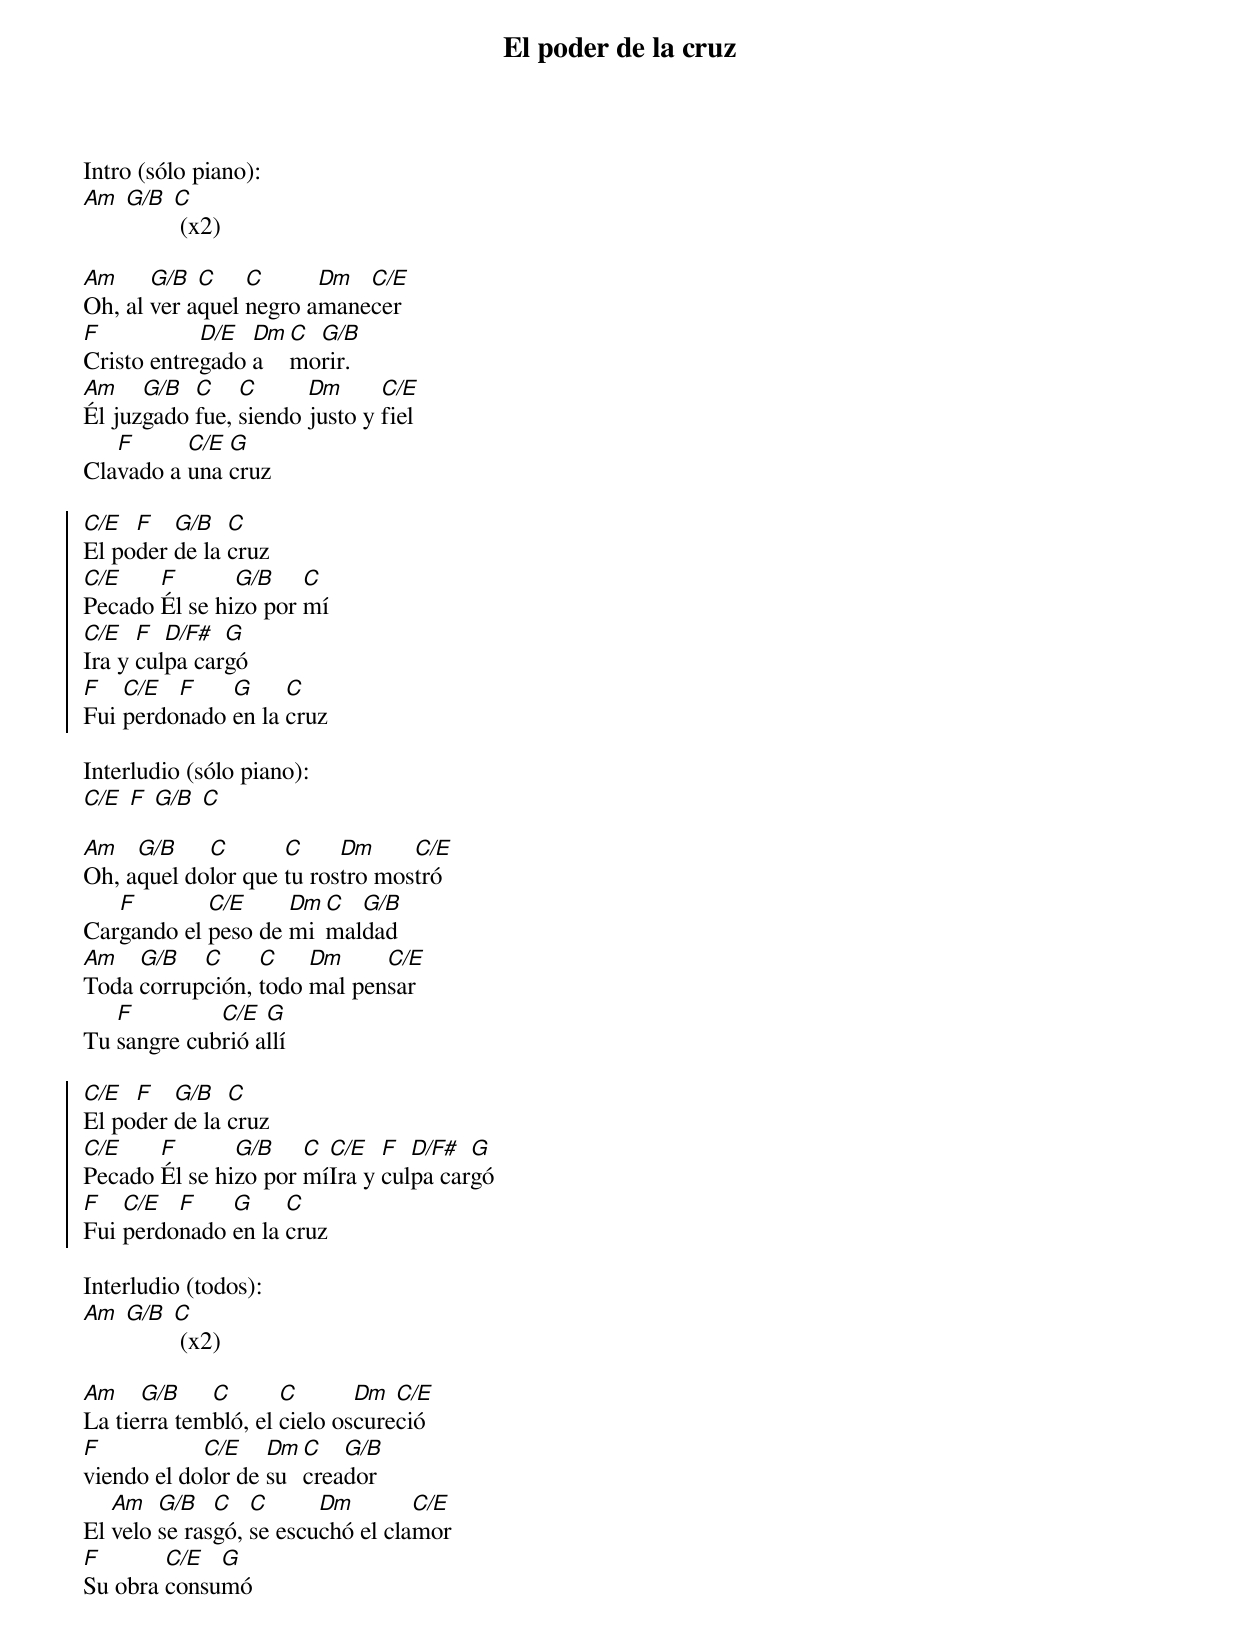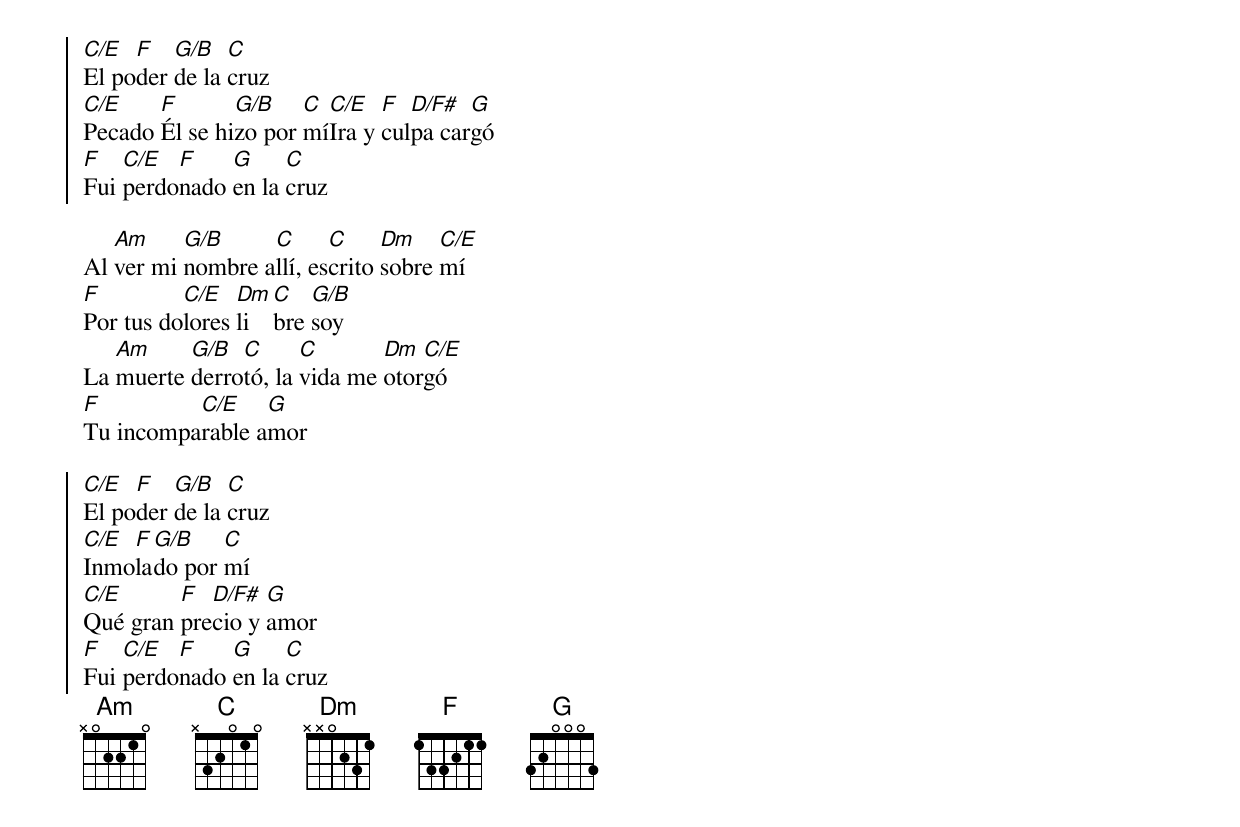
{title:El poder de la cruz}
{subtitle:}
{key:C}

Intro (sólo piano):
[Am] [G/B] [C] (x2)

[Am]Oh, al [G/B]ver a[C]quel [C]negro a[Dm]mane[C/E]cer
[F]Cristo entre[D/E]gado [Dm]a [C]mo[G/B]rir.
[Am]Él juz[G/B]gado [C]fue, [C]siendo [Dm]justo y [C/E]fiel
Cla[F]vado a [C/E]una [G]cruz

{start_of_chorus}
[C/E]El po[F]der [G/B]de la [C]cruz
[C/E]Pecado [F]Él se hi[G/B]zo por [C]mí
[C/E]Ira y [F]cul[D/F#]pa car[G]gó
[F]Fui [C/E]perdo[F]nado [G]en la [C]cruz
{end_of_chorus}

Interludio (sólo piano):
[C/E] [F] [G/B] [C]

[Am]Oh, a[G/B]quel do[C]lor que [C]tu ros[Dm]tro mos[C/E]tró
Car[F]gando el [C/E]peso de [Dm]mi [C]mal[G/B]dad
[Am]Toda [G/B]corrup[C]ción, [C]todo [Dm]mal pen[C/E]sar
Tu [F]sangre cub[C/E]rió a[G]llí

{start_of_chorus}
[C/E]El po[F]der [G/B]de la [C]cruz
[C/E]Pecado [F]Él se hi[G/B]zo por [C]mí[C/E]Ira y [F]cul[D/F#]pa car[G]gó
[F]Fui [C/E]perdo[F]nado [G]en la [C]cruz
{end_of_chorus}

Interludio (todos):
[Am] [G/B] [C] (x2)

[Am]La tie[G/B]rra tem[C]bló, el [C]cielo os[Dm]cure[C/E]ció
[F]viendo el do[C/E]lor de [Dm]su [C]crea[G/B]dor
El [Am]velo [G/B]se ras[C]gó, [C]se escu[Dm]chó el cla[C/E]mor
[F]Su obra [C/E]consu[G]mó

{start_of_chorus}
[C/E]El po[F]der [G/B]de la [C]cruz
[C/E]Pecado [F]Él se hi[G/B]zo por [C]mí[C/E]Ira y [F]cul[D/F#]pa car[G]gó
[F]Fui [C/E]perdo[F]nado [G]en la [C]cruz
{end_of_chorus}

Al [Am]ver mi [G/B]nombre a[C]llí, es[C]crito [Dm]sobre [C/E]mí
[F]Por tus do[C/E]lores [Dm]li[C]bre [G/B]soy
La [Am]muerte [G/B]derro[C]tó, la [C]vida me [Dm]otor[C/E]gó
[F]Tu incompa[C/E]rable a[G]mor

{start_of_chorus}
[C/E]El po[F]der [G/B]de la [C]cruz
[C/E]Inmo[F]la[G/B]do por [C]mí
[C/E]Qué gran [F]pre[D/F#]cio y [G]amor
[F]Fui [C/E]perdo[F]nado [G]en la [C]cruz
{end_of_chorus}
